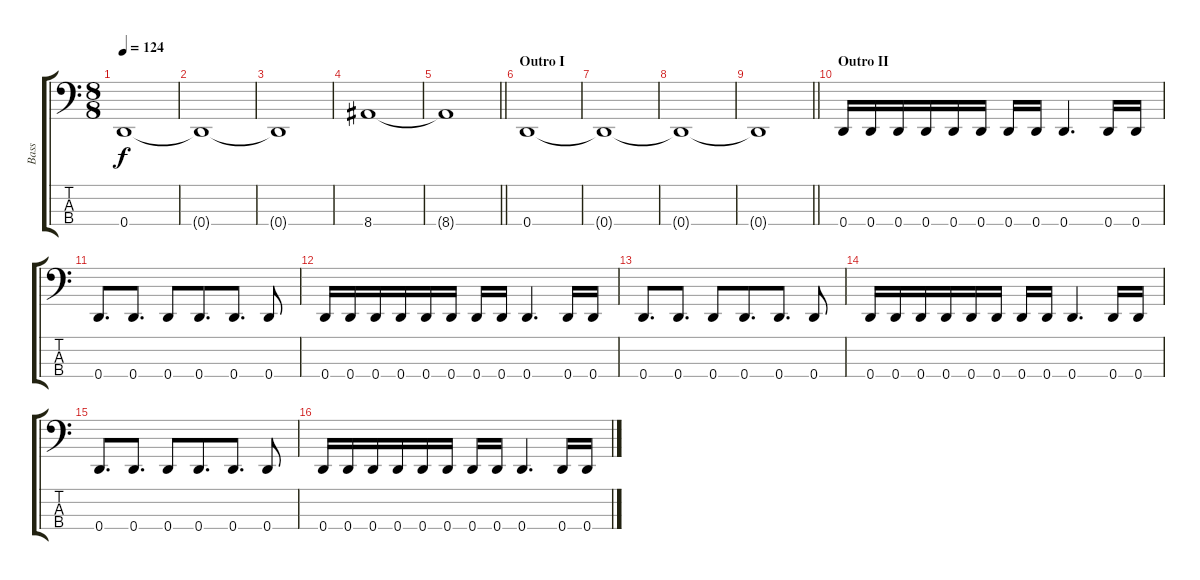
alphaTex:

\track ("Bass" "Bass") {instrument electricbassfinger}
\staff {score tabs}
\tuning (G2 D2 A1 D1) {hide}
\ts (8 8)
\tempo 124
\clef f4
\ks c
0.4{t}.1{dy f} |
0.4{t}.1 |
0.4{t}.1 |
8.4.1 |
\barLineRight lightlight
8.4{t}.1 |
\section ("" "Outro I")
0.4.1 |
0.4{t}.1 |
0.4{t}.1 |
\barLineRight lightlight
0.4{t}.1 |
\section ("" "Outro II")
0.4.16 0.4.16 0.4.16 0.4.16 0.4.16 0.4.16 0.4.16 0.4.16 0.4.4{d} 0.4.16 0.4.16 |
0.4.8{d} 0.4.8{d} 0.4.8 0.4.8{d} 0.4.8{d} 0.4.8 |
0.4.16 0.4.16 0.4.16 0.4.16 0.4.16 0.4.16 0.4.16 0.4.16 0.4.4{d} 0.4.16 0.4.16 |
0.4.8{d} 0.4.8{d} 0.4.8 0.4.8{d} 0.4.8{d} 0.4.8 |
0.4.16 0.4.16 0.4.16 0.4.16 0.4.16 0.4.16 0.4.16 0.4.16 0.4.4{d} 0.4.16 0.4.16 |
0.4.8{d} 0.4.8{d} 0.4.8 0.4.8{d} 0.4.8{d} 0.4.8 |
0.4.16 0.4.16 0.4.16 0.4.16 0.4.16 0.4.16 0.4.16 0.4.16 0.4.4{d} 0.4.16 0.4.16
